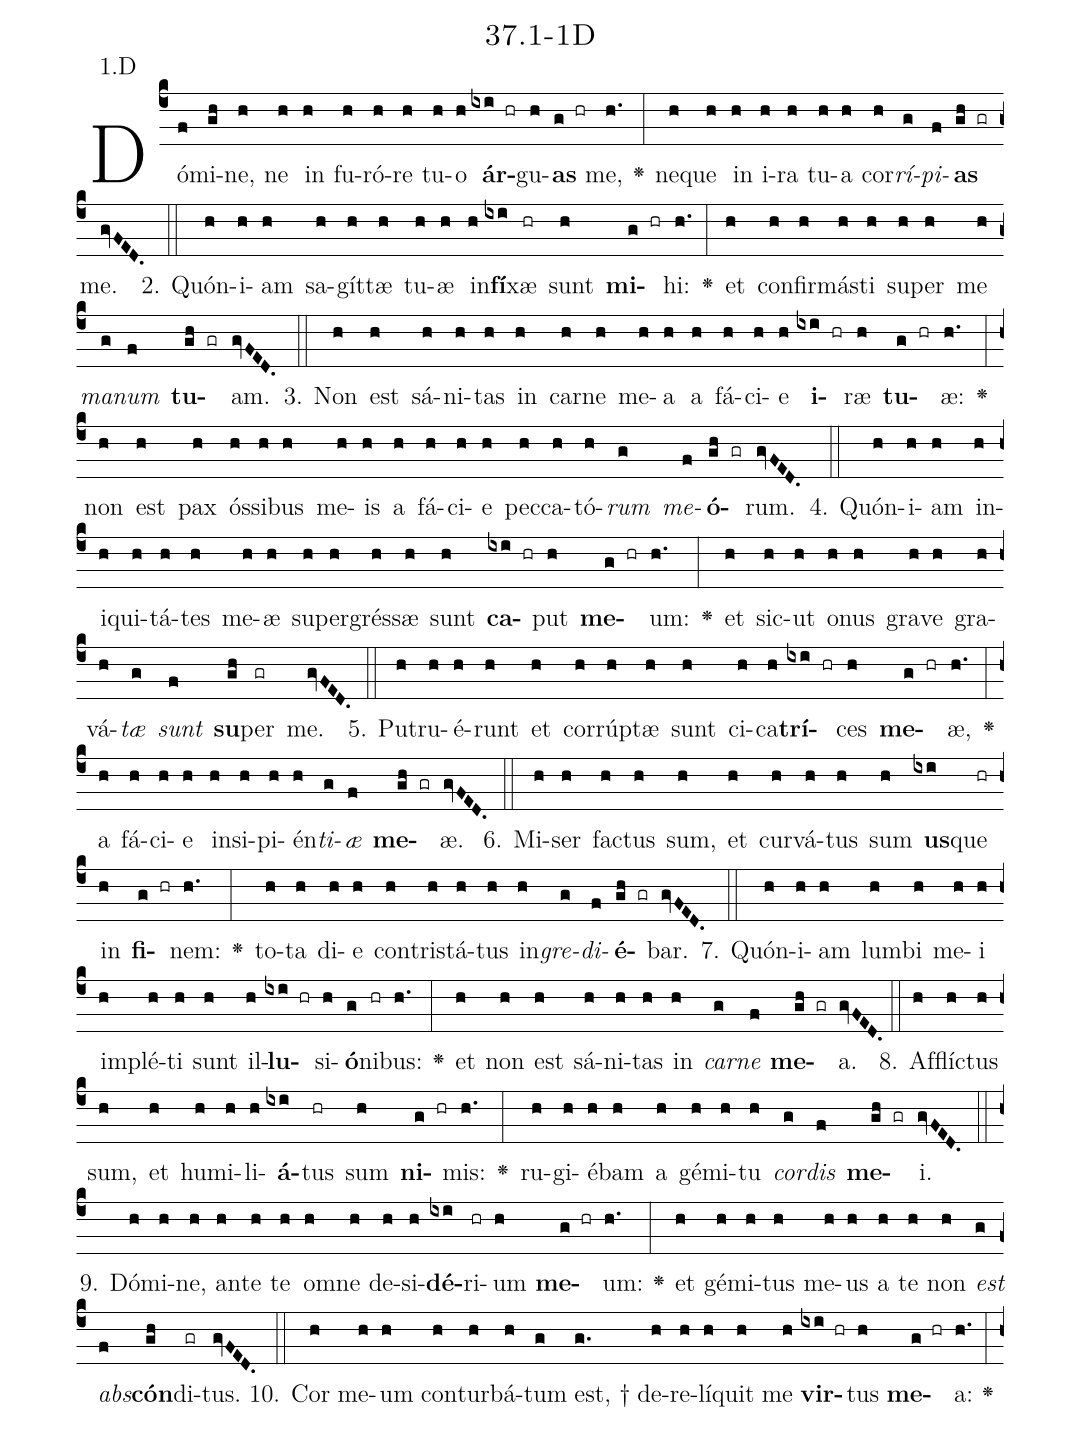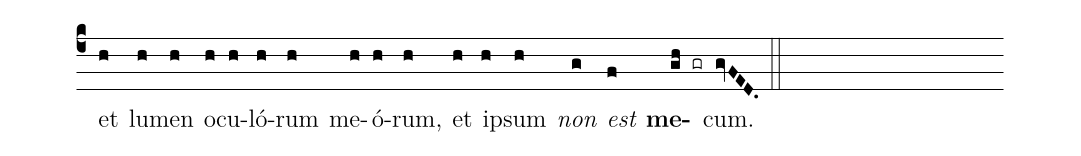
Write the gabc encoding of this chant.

name: 37.1-1D;
annotation: 1.D;
%%
(c4)Dó(f)mi(gh)ne,(h) ne(h) in(h) fu(h)ró(h)re(h) tu(h)o(h) <b>ár</b>(ixi hr)gu(h)<b>as</b>(g hr) me,(h.) <v>\greheightstar</v>(:) ne(h)que(h) in(h) i(h)ra(h) tu(h)a(h) cor(h)<i>rí</i>(g)<i>pi</i>(f)<b>as</b>(gh gr) me.(gvFED.) (::)
2. Quón(h)i(h)am(h) sa(h)gít(h)tæ(h) tu(h)æ(h) in(h)<b>fí</b>(ixi)xæ(hr) sunt(h) <b>mi</b>(g hr)hi:(h.) <v>\greheightstar</v>(:) et(h) con(h)fir(h)más(h)ti(h) su(h)per(h) me(h) <i>ma</i>(g)<i>num</i>(f) <b>tu</b>(gh gr)am.(gvFED.) (::)
3. Non(h) est(h) sá(h)ni(h)tas(h) in(h) car(h)ne(h) me(h)a(h) a(h) fá(h)ci(h)e(h) <b>i</b>(ixi hr)ræ(h) <b>tu</b>(g hr)æ:(h.) <v>\greheightstar</v>(:) non(h) est(h) pax(h) ós(h)si(h)bus(h) me(h)is(h) a(h) fá(h)ci(h)e(h) pec(h)ca(h)tó(h)<i>rum</i>(g) <i>me</i>(f)<b>ó</b>(gh gr)rum.(gvFED.) (::)
4. Quón(h)i(h)am(h) in(h)i(h)qui(h)tá(h)tes(h) me(h)æ(h) su(h)per(h)grés(h)sæ(h) sunt(h) <b>ca</b>(ixi hr)put(h) <b>me</b>(g hr)um:(h.) <v>\greheightstar</v>(:) et(h) sic(h)ut(h) o(h)nus(h) gra(h)ve(h) gra(h)vá(h)<i>tæ</i>(g) <i>sunt</i>(f) <b>su</b>(gh)per(gr) me.(gvFED.) (::)
5. Pu(h)tru(h)é(h)runt(h) et(h) cor(h)rúp(h)tæ(h) sunt(h) ci(h)ca(h)<b>trí</b>(ixi hr)ces(h) <b>me</b>(g hr)æ,(h.) <v>\greheightstar</v>(:) a(h) fá(h)ci(h)e(h) in(h)si(h)pi(h)én(h)<i>ti</i>(g)<i>æ</i>(f) <b>me</b>(gh gr)æ.(gvFED.) (::)
6. Mi(h)ser(h) fac(h)tus(h) sum,(h) et(h) cur(h)vá(h)tus(h) sum(h) <b>us</b>(ixi)que(hr) in(h) <b>fi</b>(g hr)nem:(h.) <v>\greheightstar</v>(:) to(h)ta(h) di(h)e(h) con(h)tris(h)tá(h)tus(h) in(h)<i>gre</i>(g)<i>di</i>(f)<b>é</b>(gh gr)bar.(gvFED.) (::)
7. Quón(h)i(h)am(h) lum(h)bi(h) me(h)i(h) im(h)plé(h)ti(h) sunt(h) il(h)<b>lu</b>(ixi hr)si(h)<b>ó</b>(g)ni(hr)bus:(h.) <v>\greheightstar</v>(:) et(h) non(h) est(h) sá(h)ni(h)tas(h) in(h) <i>car</i>(g)<i>ne</i>(f) <b>me</b>(gh gr)a.(gvFED.) (::)
8. Af(h)flíc(h)tus(h) sum,(h) et(h) hu(h)mi(h)li(h)<b>á</b>(ixi)tus(hr) sum(h) <b>ni</b>(g hr)mis:(h.) <v>\greheightstar</v>(:) ru(h)gi(h)é(h)bam(h) a(h) gé(h)mi(h)tu(h) <i>cor</i>(g)<i>dis</i>(f) <b>me</b>(gh gr)i.(gvFED.) (::)
9. Dó(h)mi(h)ne,(h) an(h)te(h) te(h) om(h)ne(h) de(h)si(h)<b>dé</b>(ixi)ri(hr)um(h) <b>me</b>(g hr)um:(h.) <v>\greheightstar</v>(:) et(h) gé(h)mi(h)tus(h) me(h)us(h) a(h) te(h) non(h) <i>est</i>(g) <i>abs</i>(f)<b>cón</b>(gh)di(gr)tus.(gvFED.) (::)
10. Cor(h) me(h)um(h) con(h)tur(h)bá(h)tum(g) est, †(g.) de(h)re(h)lí(h)quit(h) me(h) <b>vir</b>(ixi hr)tus(h) <b>me</b>(g hr)a:(h.) <v>\greheightstar</v>(:) et(h) lu(h)men(h) o(h)cu(h)ló(h)rum(h) me(h)ó(h)rum,(h) et(h) ip(h)sum(h) <i>non</i>(g) <i>est</i>(f) <b>me</b>(gh gr)cum.(gvFED.) (::)
